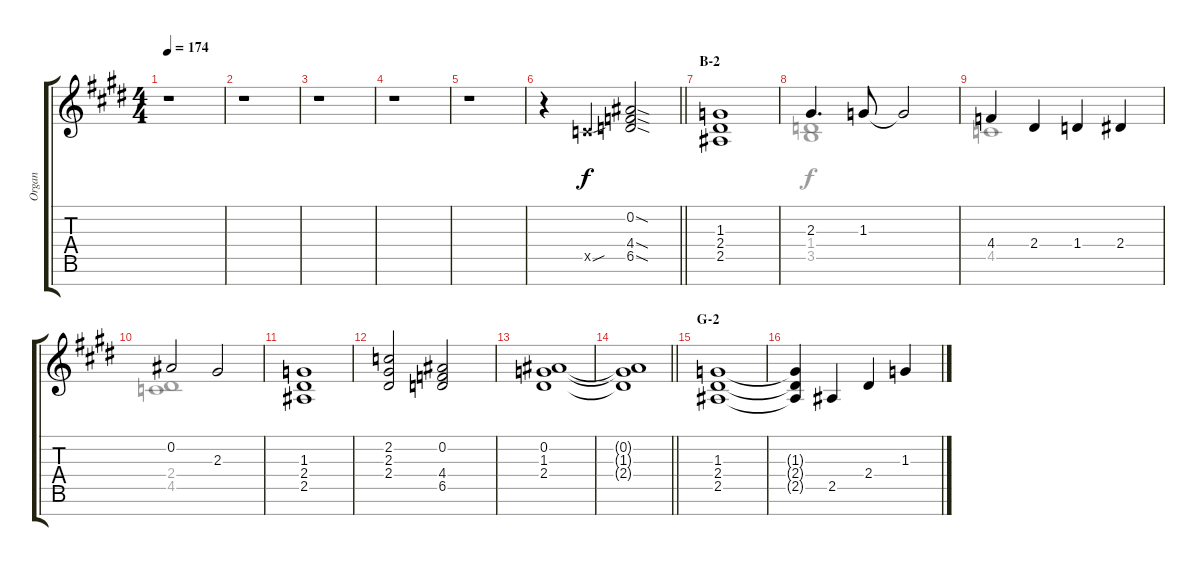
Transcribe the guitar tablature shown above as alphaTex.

\track ("Organ" "Organ") {instrument rockorgan}
\staff {score tabs}
\tuning (Eb5 Bb4 Gb4 Db4 Ab3 Eb3 Bb2) {hide}
\voice
\ts (4 4)
\tempo 174
\clef g2
\ks e
r.1{dy f} |
r.1 |
r.1 |
r.1 |
r.1 |
\barLineRight lightlight
r.4 4.5{sou x}.4 (0.2{sod} 4.4{sod} 6.5{sod}).2 |
\section ("" "B-2")
(1.3 2.4 2.5).1 |
2.3.4{d} 1.3.8 1.3{t}.2 |
4.4.4 2.4.4 1.4.4 2.4.4 |
0.2.2 2.3.2 |
(1.3 2.4 2.5).1 |
(2.2 2.3 2.4).2 (0.2 4.4 6.5).2 |
(0.2 1.3 2.4).1 |
\barLineRight lightlight
(0.2{t} 1.3{t} 2.4{t}).1 |
\section ("" "G-2")
(1.3 2.4 2.5).1 |
(1.3{t} 2.4{t} 2.5{t}).4 2.5.4 2.4.4 1.3.4
\voice
\clef g2
\ottava regular
\simile none
\ks e
|
|
|
|
|
\barLineRight lightlight
|
|
(1.4 3.5).1 |
4.5.1 |
(2.4 4.5).1 |
|
|
|
\barLineRight lightlight
|
|
